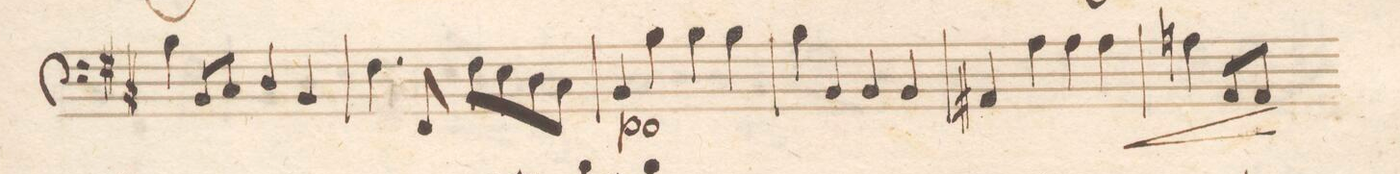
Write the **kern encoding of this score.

**kern	**dynam
*I"Basso e Violoncello.	*
*clefF4	*
*k[f#c#]	*
*met(c|)	*
*M2/2	*
4B\	.
8BB/L	.
8C#/J	.
4D/	.
4BB/	.
=110	=110
4.F#\	.
8FF#/	.
8F#\L	.
8E\	.
8D\	.
8C#/J	.
=111	=111
4BB/	p
4B\	.
4B\	.
4B\	.
=112	=112
4B\	.
4BB/	.
4BB/	.
4BB/	.
=113	=113
4AA#X/	.
4A\	.
4A\	.
4A\	<
=114	=114
4An\	.
8AA/L	.
8AA/J	.
*-	*-
